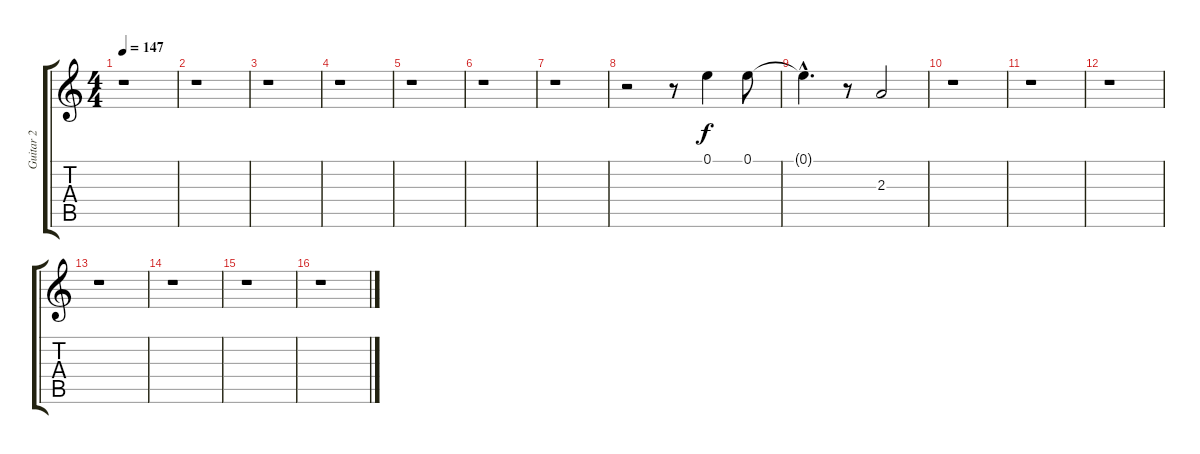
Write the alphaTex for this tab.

\track ("Guitar 2" "Guitar 2") {instrument acousticguitarsteel}
\staff {score tabs}
\tuning (E4 B3 G3 D3 A2 E2) {hide}
\ts (4 4)
\tempo 147
\clef g2
\ks c
r.1{dy f} |
r.1 |
r.1 |
r.1 |
r.1 |
r.1 |
r.1 |
r.2 r.8 0.1.4 0.1.8 |
0.1{hac t}.4{d} r.8 2.3.2 |
r.1 |
r.1 |
r.1 |
r.1 |
r.1 |
r.1 |
r.1
